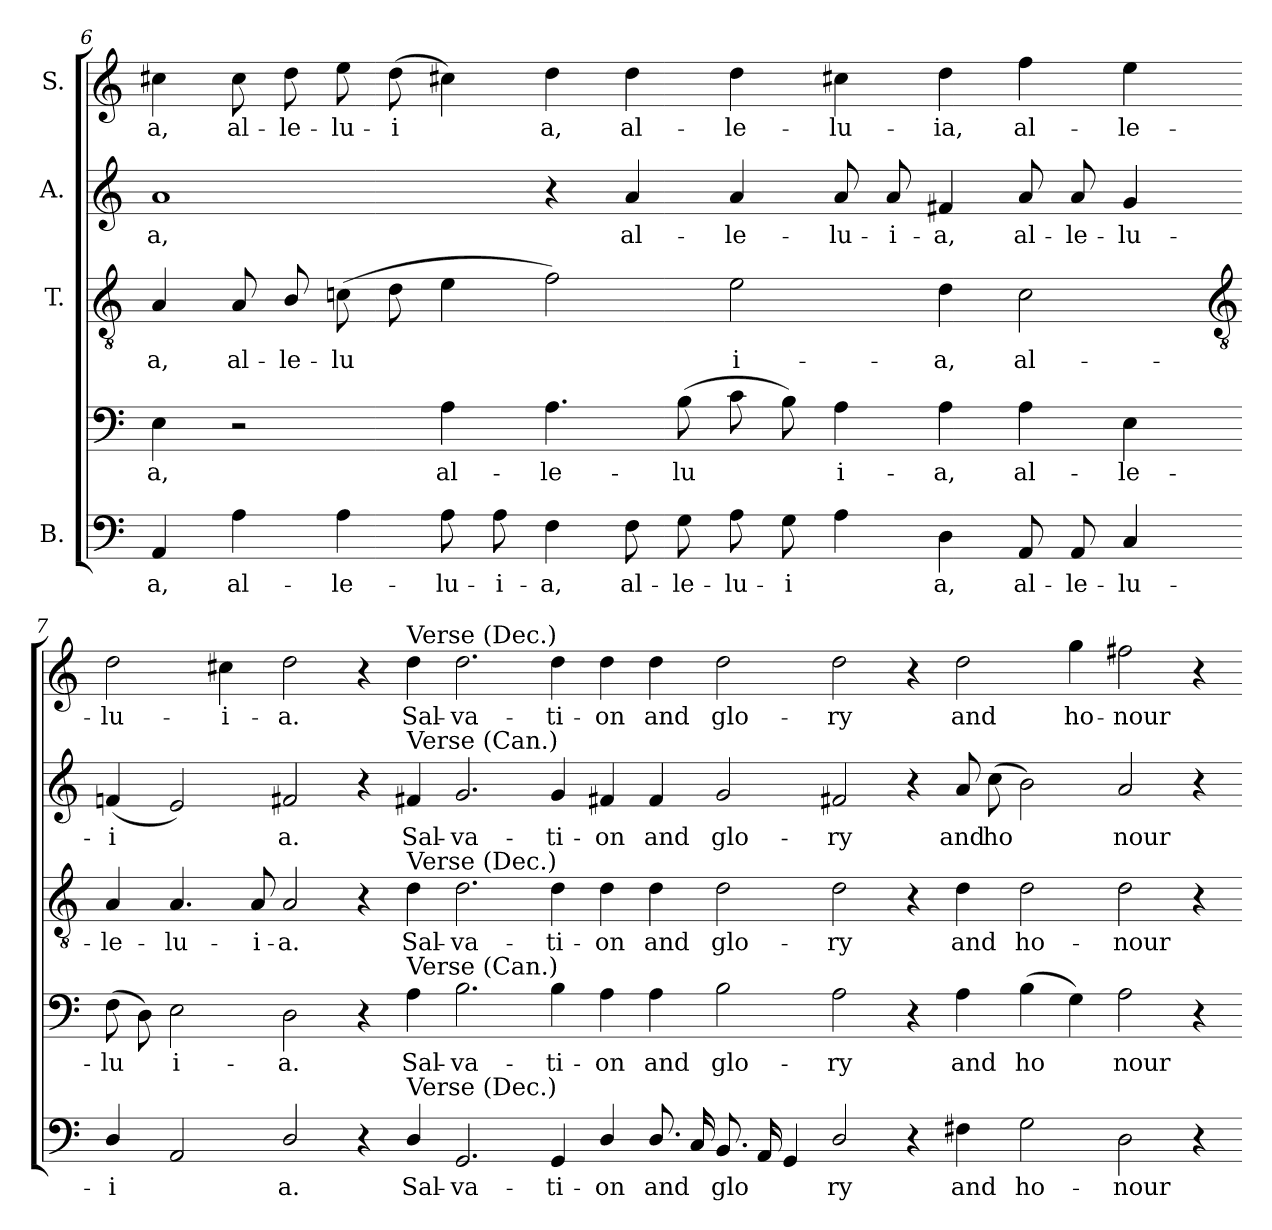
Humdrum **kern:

**kern	**text	**kern	**text	**kern	**text	**kern	**text	**kern	**text
*part4	*part4	*part4	*part4	*part3	*part3	*part2	*part2	*part1	*part1
*staff5	*staff5	*staff4	*staff4	*staff3	*staff3	*staff2	*staff2	*staff1	*staff1
*I"B.	*	*	*	*I"T.	*	*I"A.	*	*I"S.	*
!!LO:LB:g=z
*clefF4	*	*clefF4	*	*clefGv2	*	*clefG2	*	*clefG2	*
*k[]	*	*k[]	*	*k[]	*	*k[]	*	*k[]	*
*C:	*	*C:	*	*C:	*	*C:	*	*C:	*
=6	=6	=6	=6	=6	=6	=6	=6	=6	=6
!	!LO:LY:b	!	!LO:LY:b	!	!LO:LY:b	!	!LO:LY:b	!	!LO:LY:b
4AA	-a,	4E	-a,	4A	a,	1a	-a,	4cc#X	-a,
!	!LO:LY:b	!	!	!	!LO:LY:b	!	!	!	!LO:LY:b
4A	al-	2r	.	8A	al-	.	.	8cc#	al-
!	!	!	!	!	!LO:LY:b	!	!	!	!LO:LY:b
.	.	.	.	8B/	-le-	.	.	8dd	-le-
!	!LO:LY:b	!	!	!	!LO:LY:b	!	!	!	!LO:LY:b
4A	-le-	.	.	(>8cn	-lu	.	.	8ee	-lu-
!	!	!	!	!	!	!	!	!	!LO:LY:b
.	.	.	.	8d	.	.	.	(>8dd	-i
!	!LO:LY:b	!	!LO:LY:b	!	!	!	!	!	!
8A	-lu-	4A	al-	4e	.	.	.	4cc#X)	.
!	!LO:LY:b	!	!	!	!	!	!	!	!
8A	-i-	.	.	.	.	.	.	.	.
!	!LO:LY:b	!	!LO:LY:b	!	!	!	!	!	!LO:LY:b
4F	-a,	4.A	-le-	2f)	.	4r	.	4dd	a,
!	!LO:LY:b	!	!	!	!	!	!LO:LY:b	!	!LO:LY:b
8F	al-	.	.	.	.	4a	al-	4dd	al-
!	!LO:LY:b	!	!LO:LY:b	!	!	!	!	!	!
8G	-le-	(>8B	-lu	.	.	.	.	.	.
!	!LO:LY:b	!	!	!	!LO:LY:b	!	!LO:LY:b	!	!LO:LY:b
8A	-lu-	8c	.	2e	i-	4a	-le-	4dd	-le-
!	!LO:LY:b	!	!	!	!	!	!	!	!
8G	-i	8B)	.	.	.	.	.	.	.
!	!	!	!LO:LY:b	!	!	!	!LO:LY:b	!	!LO:LY:b
4A	.	4A	i-	.	.	8a	-lu-	4cc#X	-lu-
!	!	!	!	!	!	!	!LO:LY:b	!	!
.	.	.	.	.	.	8a	-i-	.	.
!	!LO:LY:b	!	!LO:LY:b	!	!LO:LY:b	!	!LO:LY:b	!	!LO:LY:b
4D	a,	4A	-a,	4d	-a,	4f#X	-a,	4dd	-ia,
!	!LO:LY:b	!	!LO:LY:b	!	!LO:LY:b	!	!LO:LY:b	!	!LO:LY:b
8AA	al-	4A	al-	2c	al-	8a	al-	4ff	al-
!	!LO:LY:b	!	!	!	!	!	!LO:LY:b	!	!
8AA	-le-	.	.	.	.	8a	-le-	.	.
!	!LO:LY:b	!	!LO:LY:b	!	!	!	!LO:LY:b	!	!LO:LY:b
4C	-lu-	4E	-le-	.	.	4g	-lu-	4ee	-le-
!!LO:LB:g=z
=7-	=7-	=7-	=7-	=7-	=7-	=7-	=7-	=7-	=7-
*	*	*	*	*clefGv2	*	*	*	*	*
!	!LO:LY:b	!	!LO:LY:b	!	!LO:LY:b	!	!LO:LY:b	!	!LO:LY:b
4D/	i	(>8F	-lu	4A	-le-	(<4fn	-i	2dd	-lu-
.	.	8D)	.	.	.	.	.	.	.
!	!	!	!LO:LY:b	!	!LO:LY:b	!	!	!	!
2AA/	.	2E	i-	4.A	-lu-	2e)	.	.	.
!	!	!	!	!	!	!	!	!	!LO:LY:b
.	.	.	.	.	.	.	.	4cc#X	-i-
!	!	!	!	!	!LO:LY:b	!	!	!	!
.	.	.	.	8A	-i-	.	.	.	.
!	!LO:LY:b	!	!LO:LY:b	!	!LO:LY:b	!	!LO:LY:b	!	!LO:LY:b
2D/	a.	2D	-a.	2A	-a.	2f#X	a.	2dd	-a.
4r	.	4r	.	4r	.	4r	.	4r	.
!	!	!	!	!	!	!	!	!LO:TX:a:t=Verse (Dec.)	!
!	!	!	!	!	!	!LO:TX:a:t=Verse (Can.)	!	!	!
!	!	!	!	!LO:TX:a:t=Verse (Dec.)	!	!	!	!	!
!	!	!LO:TX:a:t=Verse (Can.)	!	!	!	!	!	!	!
!LO:TX:a:t=Verse (Dec.)	!	!	!	!	!	!	!	!	!
!	!LO:LY:b	!	!LO:LY:b	!	!LO:LY:b	!	!LO:LY:b	!	!LO:LY:b
4D/	Sal-	4A	Sal-	4d	Sal-	4f#X	Sal-	4dd	Sal-
!	!LO:LY:b	!	!LO:LY:b	!	!LO:LY:b	!	!LO:LY:b	!	!LO:LY:b
2.GG/	-va-	2.B	-va-	2.d	-va-	2.g	-va-	2.dd	-va-
!	!LO:LY:b	!	!LO:LY:b	!	!LO:LY:b	!	!LO:LY:b	!	!LO:LY:b
4GG/	-ti-	4B	-ti-	4d	-ti-	4g	-ti-	4dd	-ti-
!	!LO:LY:b	!	!LO:LY:b	!	!LO:LY:b	!	!LO:LY:b	!	!LO:LY:b
4D/	-on	4A	-on	4d	-on	4f#X	-on	4dd	-on
!	!LO:LY:b	!	!LO:LY:b	!	!LO:LY:b	!	!LO:LY:b	!	!LO:LY:b
8.D/	and	4A	and	4d	and	4f#	and	4dd	and
16C/	.	.	.	.	.	.	.	.	.
!	!LO:LY:b	!	!LO:LY:b	!	!LO:LY:b	!	!LO:LY:b	!	!LO:LY:b
8.BB/	glo	2B	glo-	2d	glo-	2g	glo-	2dd	glo-
16AA/	.	.	.	.	.	.	.	.	.
4GG/	.	.	.	.	.	.	.	.	.
!	!LO:LY:b	!	!LO:LY:b	!	!LO:LY:b	!	!LO:LY:b	!	!LO:LY:b
2D/	ry	2A	-ry	2d	-ry	2f#X	-ry	2dd	-ry
4r	.	4r	.	4r	.	4r	.	4r	.
!	!LO:LY:b	!	!LO:LY:b	!	!LO:LY:b	!	!LO:LY:b	!	!LO:LY:b
4F#X	and	4A	and	4d	and	8a	and	2dd	and
!	!	!	!	!	!	!	!LO:LY:b	!	!
.	.	.	.	.	.	(>8cc	ho	.	.
!	!LO:LY:b	!	!LO:LY:b	!	!LO:LY:b	!	!	!	!
2G	ho-	(>4B	ho	2d	ho-	2b)	.	.	.
!	!	!	!	!	!	!	!	!	!LO:LY:b
.	.	4G)	.	.	.	.	.	4gg	ho-
!	!LO:LY:b	!	!LO:LY:b	!	!LO:LY:b	!	!LO:LY:b	!	!LO:LY:b
2D\	-nour	2A	nour	2d	-nour	2a	nour	2ff#X	-nour
4r	.	4r	.	4r	.	4r	.	4r	.
=-	=-	=-	=-	=-	=-	=-	=-	=-	=-
*-	*-	*-	*-	*-	*-	*-	*-	*-	*-
